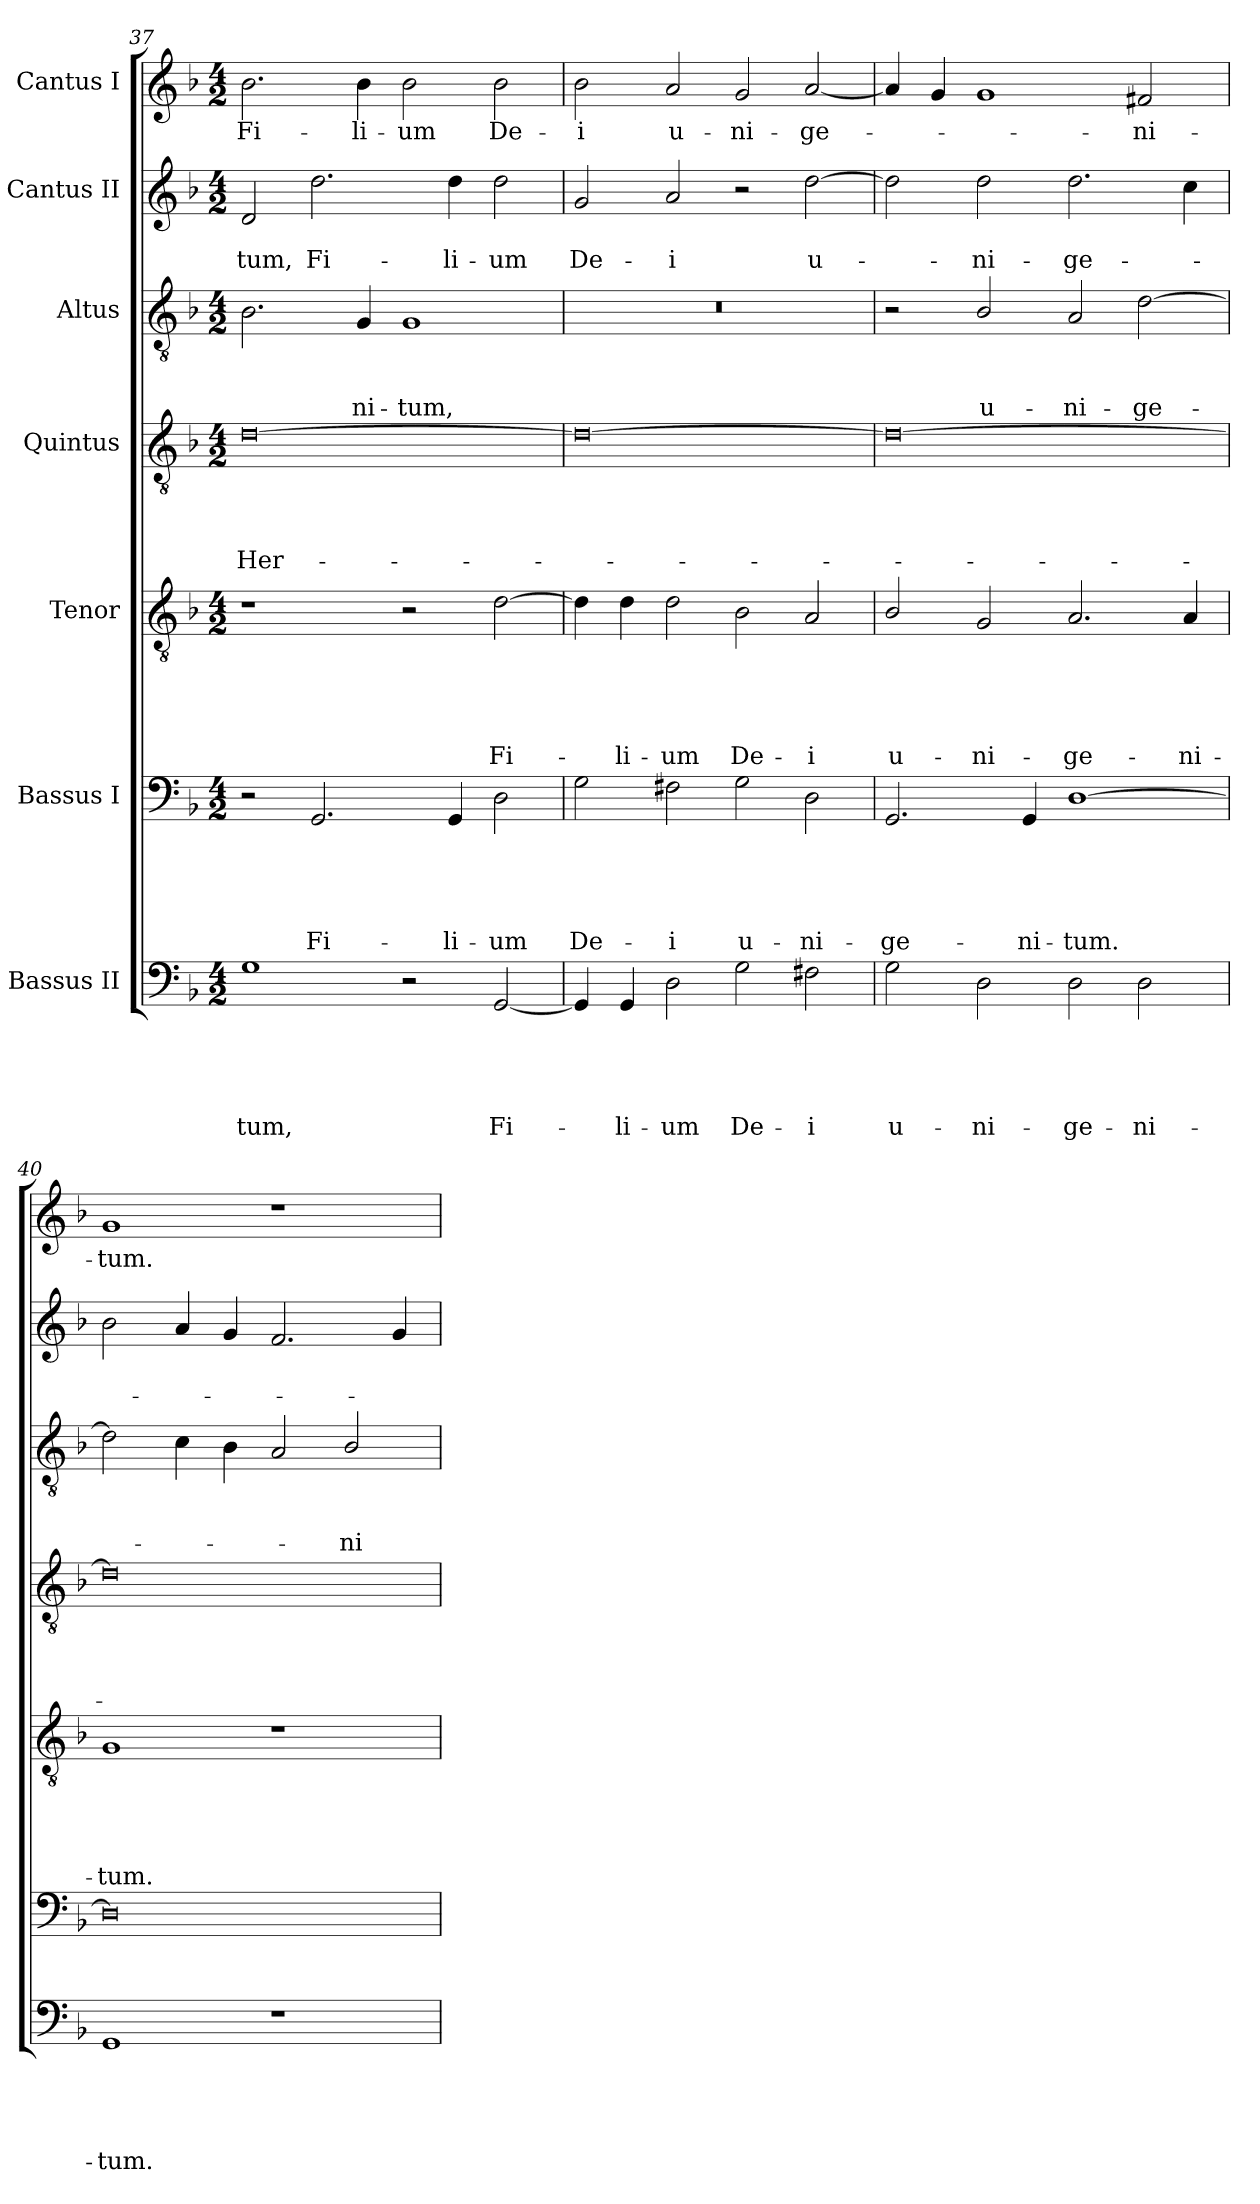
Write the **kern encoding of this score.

**kern	**text	**text	**text	**text	**text	**kern	**text	**text	**text	**text	**text	**kern	**text	**text	**text	**text	**text	**kern	**text	**text	**text	**text	**kern	**text	**text	**text	**kern	**text	**text	**kern	**text
*part7	*part7	*part7	*part7	*part7	*part7	*part6	*part6	*part6	*part6	*part6	*part6	*part5	*part5	*part5	*part5	*part5	*part5	*part4	*part4	*part4	*part4	*part4	*part3	*part3	*part3	*part3	*part2	*part2	*part2	*part1	*part1
*staff7	*staff7	*staff7	*staff7	*staff7	*staff7	*staff6	*staff6	*staff6	*staff6	*staff6	*staff6	*staff5	*staff5	*staff5	*staff5	*staff5	*staff5	*staff4	*staff4	*staff4	*staff4	*staff4	*staff3	*staff3	*staff3	*staff3	*staff2	*staff2	*staff2	*staff1	*staff1
*I"Bassus II	*	*	*	*	*	*I"Bassus I	*	*	*	*	*	*I"Tenor	*	*	*	*	*	*I"Quintus	*	*	*	*	*I"Altus	*	*	*	*I"Cantus II	*	*	*I"Cantus I	*
*clefF4	*	*	*	*	*	*clefF4	*	*	*	*	*	*clefGv2	*	*	*	*	*	*clefGv2	*	*	*	*	*clefGv2	*	*	*	*clefG2	*	*	*clefG2	*
*k[b-]	*	*	*	*	*	*k[b-]	*	*	*	*	*	*k[b-]	*	*	*	*	*	*k[b-]	*	*	*	*	*k[b-]	*	*	*	*k[b-]	*	*	*k[b-]	*
*M4/2	*	*	*	*	*	*M4/2	*	*	*	*	*	*M4/2	*	*	*	*	*	*M4/2	*	*	*	*	*M4/2	*	*	*	*M4/2	*	*	*M4/2	*
=37	=37	=37	=37	=37	=37	=37	=37	=37	=37	=37	=37	=37	=37	=37	=37	=37	=37	=37	=37	=37	=37	=37	=37	=37	=37	=37	=37	=37	=37	=37	=37
1G\	.	.	.	.	-tum,	2r	.	.	.	.	.	1r	.	.	.	.	.	[0d\	.	.	.	Her-	2.B-\	.	.	.	2d/	.	-tum,	2.b-\	Fi-
.	.	.	.	.	.	2.GG/	.	.	.	.	Fi-	.	.	.	.	.	.	.	.	.	.	.	.	.	.	.	2.dd\	.	Fi-	.	.
.	.	.	.	.	.	.	.	.	.	.	.	.	.	.	.	.	.	.	.	.	.	.	4G/	.	.	-ni-	.	.	.	4b-\	-li-
2r	.	.	.	.	.	.	.	.	.	.	.	2r	.	.	.	.	.	.	.	.	.	.	1G/	.	.	-tum,	.	.	.	2b-\	-um
.	.	.	.	.	.	4GG/	.	.	.	.	-li-	.	.	.	.	.	.	.	.	.	.	.	.	.	.	.	4dd\	.	-li-	.	.
[2GG/	.	.	.	.	Fi-	2D\	.	.	.	.	-um	[2d\	.	.	.	.	Fi-	.	.	.	.	.	.	.	.	.	2dd\	.	-um	2b-\	De-
=38	=38	=38	=38	=38	=38	=38	=38	=38	=38	=38	=38	=38	=38	=38	=38	=38	=38	=38	=38	=38	=38	=38	=38	=38	=38	=38	=38	=38	=38	=38	=38
4GG/]	.	.	.	.	.	2G\	.	.	.	.	De-	4d\]	.	.	.	.	.	0d\_	.	.	.	.	0r	.	.	.	2g/	.	De-	2b-\	-i
4GG/	.	.	.	.	-li-	.	.	.	.	.	.	4d\	.	.	.	.	-li-	.	.	.	.	.	.	.	.	.	.	.	.	.	.
2D\	.	.	.	.	-um	2F#X\	.	.	.	.	-i	2d\	.	.	.	.	-um	.	.	.	.	.	.	.	.	.	2a/	.	-i	2a/	u-
2G\	.	.	.	.	De-	2G\	.	.	.	.	u-	2B-\	.	.	.	.	De-	.	.	.	.	.	.	.	.	.	2r	.	.	2g/	-ni-
2F#X\	.	.	.	.	-i	2D\	.	.	.	.	-ni-	2A/	.	.	.	.	-i	.	.	.	.	.	.	.	.	.	[2dd\	.	u-	[2a/	-ge-
=39	=39	=39	=39	=39	=39	=39	=39	=39	=39	=39	=39	=39	=39	=39	=39	=39	=39	=39	=39	=39	=39	=39	=39	=39	=39	=39	=39	=39	=39	=39	=39
2G\	.	.	.	.	u-	2.GG/	.	.	.	.	-ge-	2B-/	.	.	.	.	u-	0d\_	.	.	.	.	2r	.	.	.	2dd\]	.	.	4a/]	.
.	.	.	.	.	.	.	.	.	.	.	.	.	.	.	.	.	.	.	.	.	.	.	.	.	.	.	.	.	.	4g/	.
2D\	.	.	.	.	-ni-	.	.	.	.	.	.	2G/	.	.	.	.	-ni-	.	.	.	.	.	2B-/	.	.	u-	2dd\	.	-ni-	1g/	.
.	.	.	.	.	.	4GG/	.	.	.	.	-ni-	.	.	.	.	.	.	.	.	.	.	.	.	.	.	.	.	.	.	.	.
2D\	.	.	.	.	-ge-	[1D\	.	.	.	.	-tum.	2.A/	.	.	.	.	-ge-	.	.	.	.	.	2A/	.	.	-ni-	2.dd\	.	-ge-	.	.
2D\	.	.	.	.	-ni-	.	.	.	.	.	.	.	.	.	.	.	.	.	.	.	.	.	[2d\	.	.	-ge-	.	.	.	2f#X/	-ni-
.	.	.	.	.	.	.	.	.	.	.	.	4A/	.	.	.	.	-ni-	.	.	.	.	.	.	.	.	.	4cc\	.	.	.	.
=40	=40	=40	=40	=40	=40	=40	=40	=40	=40	=40	=40	=40	=40	=40	=40	=40	=40	=40	=40	=40	=40	=40	=40	=40	=40	=40	=40	=40	=40	=40	=40
1GG/	.	.	.	.	-tum.	0D\]	.	.	.	.	.	1G/	.	.	.	.	-tum.	0d\]	.	.	.	.	2d\]	.	.	.	2b-\	.	.	1g/	-tum.
.	.	.	.	.	.	.	.	.	.	.	.	.	.	.	.	.	.	.	.	.	.	.	4c\	.	.	.	4a/	.	.	.	.
.	.	.	.	.	.	.	.	.	.	.	.	.	.	.	.	.	.	.	.	.	.	.	4B-\	.	.	.	4g/	.	.	.	.
1r	.	.	.	.	.	.	.	.	.	.	.	1r	.	.	.	.	.	.	.	.	.	.	2A/	.	.	.	2.f/	.	.	1r	.
.	.	.	.	.	.	.	.	.	.	.	.	.	.	.	.	.	.	.	.	.	.	.	2B-/	.	.	-ni-	.	.	.	.	.
.	.	.	.	.	.	.	.	.	.	.	.	.	.	.	.	.	.	.	.	.	.	.	.	.	.	.	4g/	.	.	.	.
=	=	=	=	=	=	=	=	=	=	=	=	=	=	=	=	=	=	=	=	=	=	=	=	=	=	=	=	=	=	=	=
*-	*-	*-	*-	*-	*-	*-	*-	*-	*-	*-	*-	*-	*-	*-	*-	*-	*-	*-	*-	*-	*-	*-	*-	*-	*-	*-	*-	*-	*-	*-	*-
